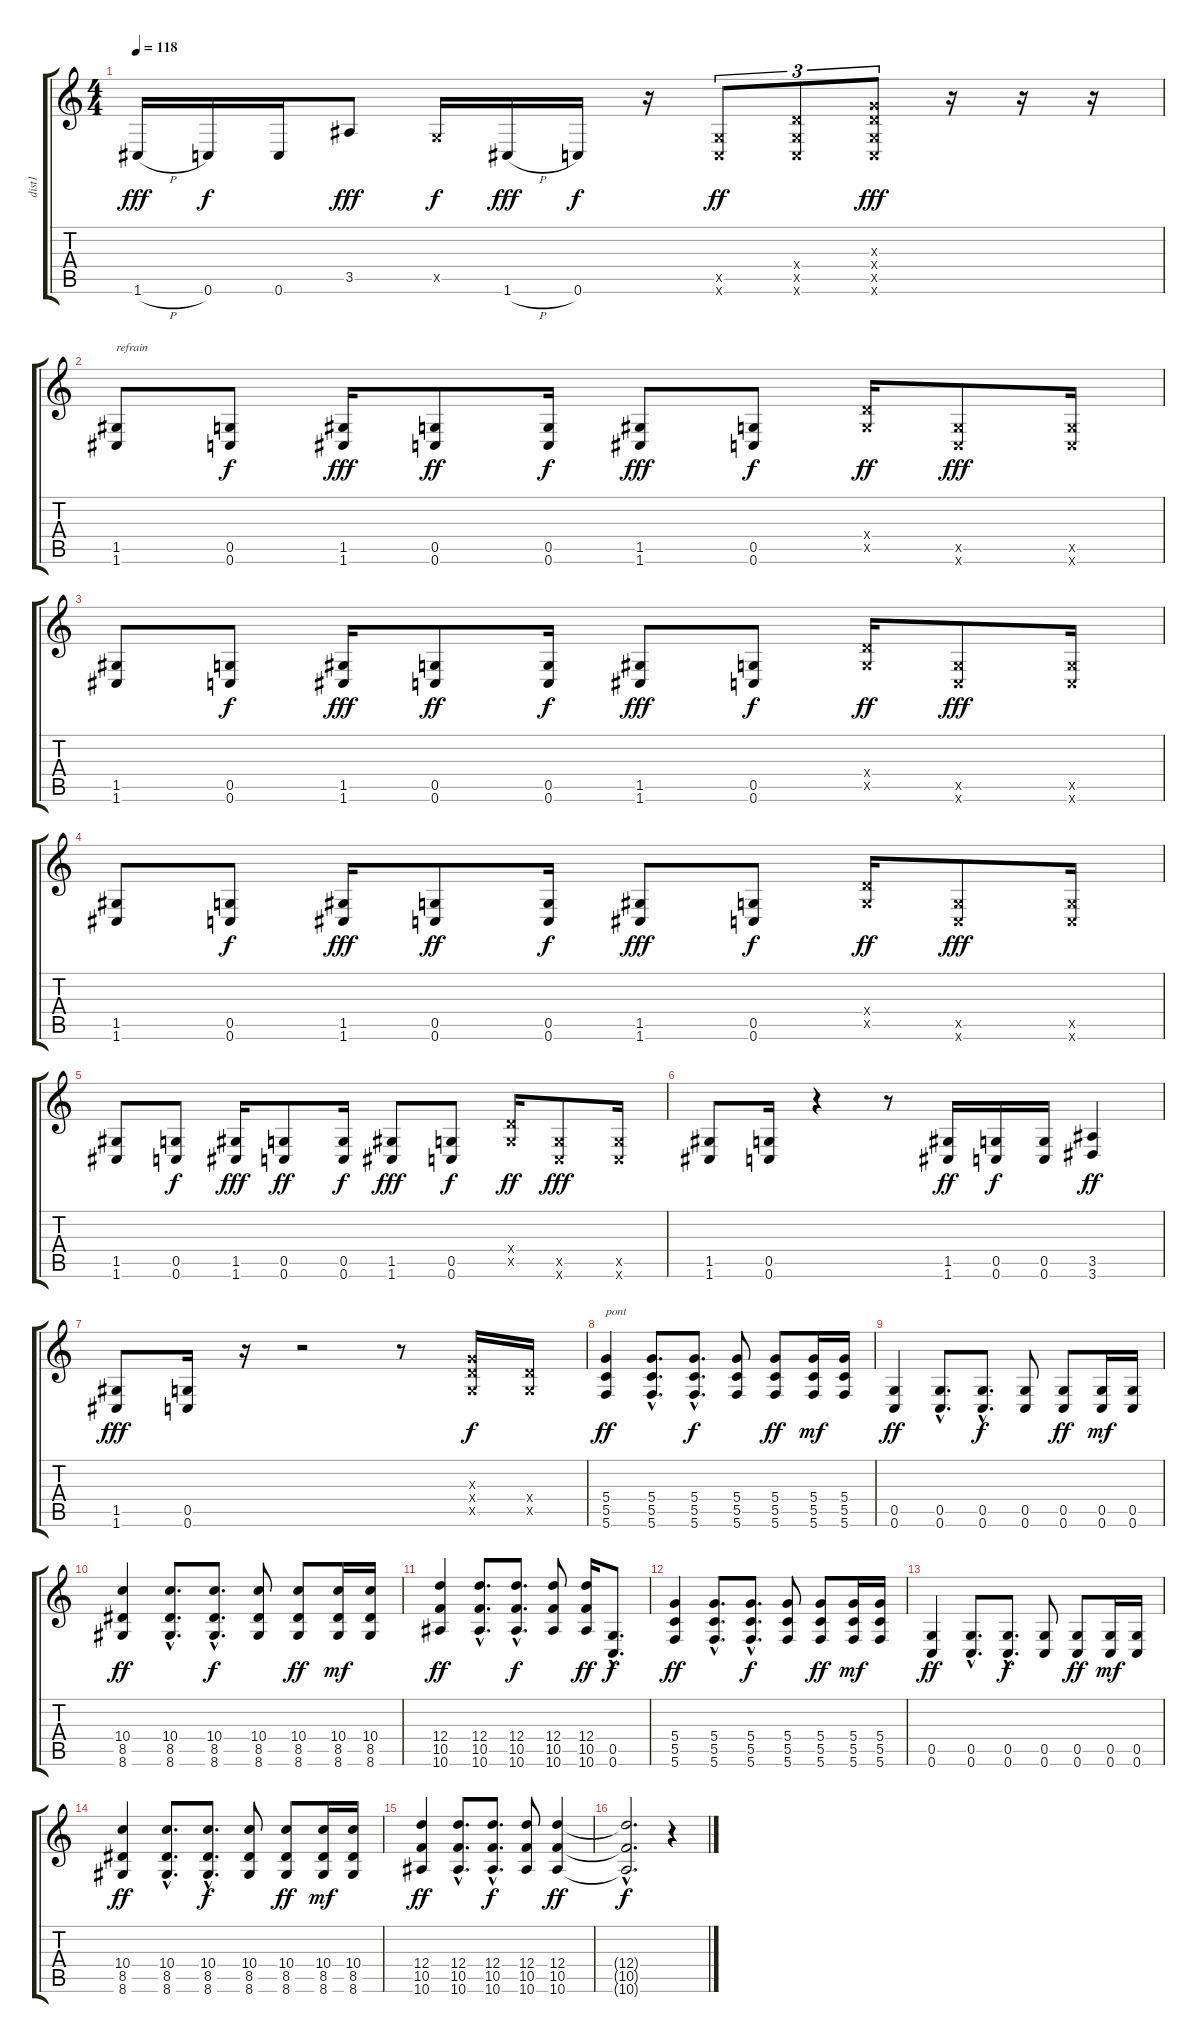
\track ("dist1" "dist1") {instrument distortionguitar}
\staff {score tabs}
\tuning (E4 B3 G3 D3 G2 C2) {hide}
\ts (4 4)
\tempo 118
\clef g2
\ks c
1.6{h}.16{dy fff} 0.6.16{dy f} 0.6.16 3.5.8{dy fff} 0.5{x}.16{dy f} 1.6{h}.16{dy fff} 0.6.16{dy f} r.16 (0.5{x} 0.6{x}).8{tu (3 2) dy ff} (0.4{x} 0.5{x} 0.6{x}).8{tu (3 2)} (0.3{x} 0.4{x} 0.5{x} 0.6{x}).8{tu (3 2) dy fff} r.16 r.16 r.16 |
(1.5 1.6).8{txt "refrain"} (0.5 0.6).8{dy f} (1.5 1.6).16{dy fff} (0.5 0.6).8{dy ff} (0.5 0.6).16{dy f} (1.5 1.6).8{dy fff} (0.5 0.6).8{dy f} (0.4{x} 0.5{x}).16{dy ff} (0.5{x} 0.6{x}).8{dy fff} (0.5{x} 0.6{x}).16 |
(1.5 1.6).8 (0.5 0.6).8{dy f} (1.5 1.6).16{dy fff} (0.5 0.6).8{dy ff} (0.5 0.6).16{dy f} (1.5 1.6).8{dy fff} (0.5 0.6).8{dy f} (0.4{x} 0.5{x}).16{dy ff} (0.5{x} 0.6{x}).8{dy fff} (0.5{x} 0.6{x}).16 |
(1.5 1.6).8 (0.5 0.6).8{dy f} (1.5 1.6).16{dy fff} (0.5 0.6).8{dy ff} (0.5 0.6).16{dy f} (1.5 1.6).8{dy fff} (0.5 0.6).8{dy f} (0.4{x} 0.5{x}).16{dy ff} (0.5{x} 0.6{x}).8{dy fff} (0.5{x} 0.6{x}).16 |
(1.5 1.6).8 (0.5 0.6).8{dy f} (1.5 1.6).16{dy fff} (0.5 0.6).8{dy ff} (0.5 0.6).16{dy f} (1.5 1.6).8{dy fff} (0.5 0.6).8{dy f} (0.4{x} 0.5{x}).16{dy ff} (0.5{x} 0.6{x}).8{dy fff} (0.5{x} 0.6{x}).16 |
(1.5 1.6).8 (0.5 0.6).16 r.4 r.8 (1.5 1.6).16{dy ff} (0.5 0.6).16{dy f} (0.5 0.6).16 (3.5 3.6).4{dy ff} |
(1.5 1.6).8{dy fff} (0.5 0.6).16 r.16 r.2 r.8 (0.3{x} 0.4{x} 0.5{x}).16{dy f} (0.4{x} 0.5{x}).16 |
(5.4 5.5 5.6).4{txt "pont" dy ff} (5.4{hac} 5.5{hac} 5.6{hac}).8{d} (5.4{hac} 5.5{hac} 5.6{hac}).8{d dy f} (5.4 5.5 5.6).8 (5.4 5.5 5.6).8{dy ff} (5.4 5.5 5.6).16{dy mf} (5.4 5.5 5.6).16 |
(0.5 0.6).4{dy ff} (0.5{hac} 0.6{hac}).8{d} (0.5{hac} 0.6{hac}).8{d dy f} (0.5 0.6).8 (0.5 0.6).8{dy ff} (0.5 0.6).16{dy mf} (0.5 0.6).16 |
(10.4 8.5 8.6).4{dy ff} (10.4{hac} 8.5{hac} 8.6{hac}).8{d} (10.4{hac} 8.5{hac} 8.6{hac}).8{d dy f} (10.4 8.5 8.6).8 (10.4 8.5 8.6).8{dy ff} (10.4 8.5 8.6).16{dy mf} (10.4 8.5 8.6).16 |
(12.4 10.5 10.6).4{dy ff} (12.4{hac} 10.5{hac} 10.6{hac}).8{d} (12.4{hac} 10.5{hac} 10.6{hac}).8{d dy f} (12.4 10.5 10.6).8 (12.4 10.5 10.6).16{dy ff} (0.5{hac} 0.6{hac}).8{d dy f} |
(5.4 5.5 5.6).4{dy ff} (5.4{hac} 5.5{hac} 5.6{hac}).8{d} (5.4{hac} 5.5{hac} 5.6{hac}).8{d dy f} (5.4 5.5 5.6).8 (5.4 5.5 5.6).8{dy ff} (5.4 5.5 5.6).16{dy mf} (5.4 5.5 5.6).16 |
(0.5 0.6).4{dy ff} (0.5{hac} 0.6{hac}).8{d} (0.5{hac} 0.6{hac}).8{d dy f} (0.5 0.6).8 (0.5 0.6).8{dy ff} (0.5 0.6).16{dy mf} (0.5 0.6).16 |
(10.4 8.5 8.6).4{dy ff} (10.4{hac} 8.5{hac} 8.6{hac}).8{d} (10.4{hac} 8.5{hac} 8.6{hac}).8{d dy f} (10.4 8.5 8.6).8 (10.4 8.5 8.6).8{dy ff} (10.4 8.5 8.6).16{dy mf} (10.4 8.5 8.6).16 |
(12.4 10.5 10.6).4{dy ff} (12.4{hac} 10.5{hac} 10.6{hac}).8{d} (12.4{hac} 10.5{hac} 10.6{hac}).8{d dy f} (12.4 10.5 10.6).8 (12.4 10.5 10.6).4{dy ff} |
(12.4{hac t} 10.5{hac t} 10.6{hac t}).2{d dy f} r.4
